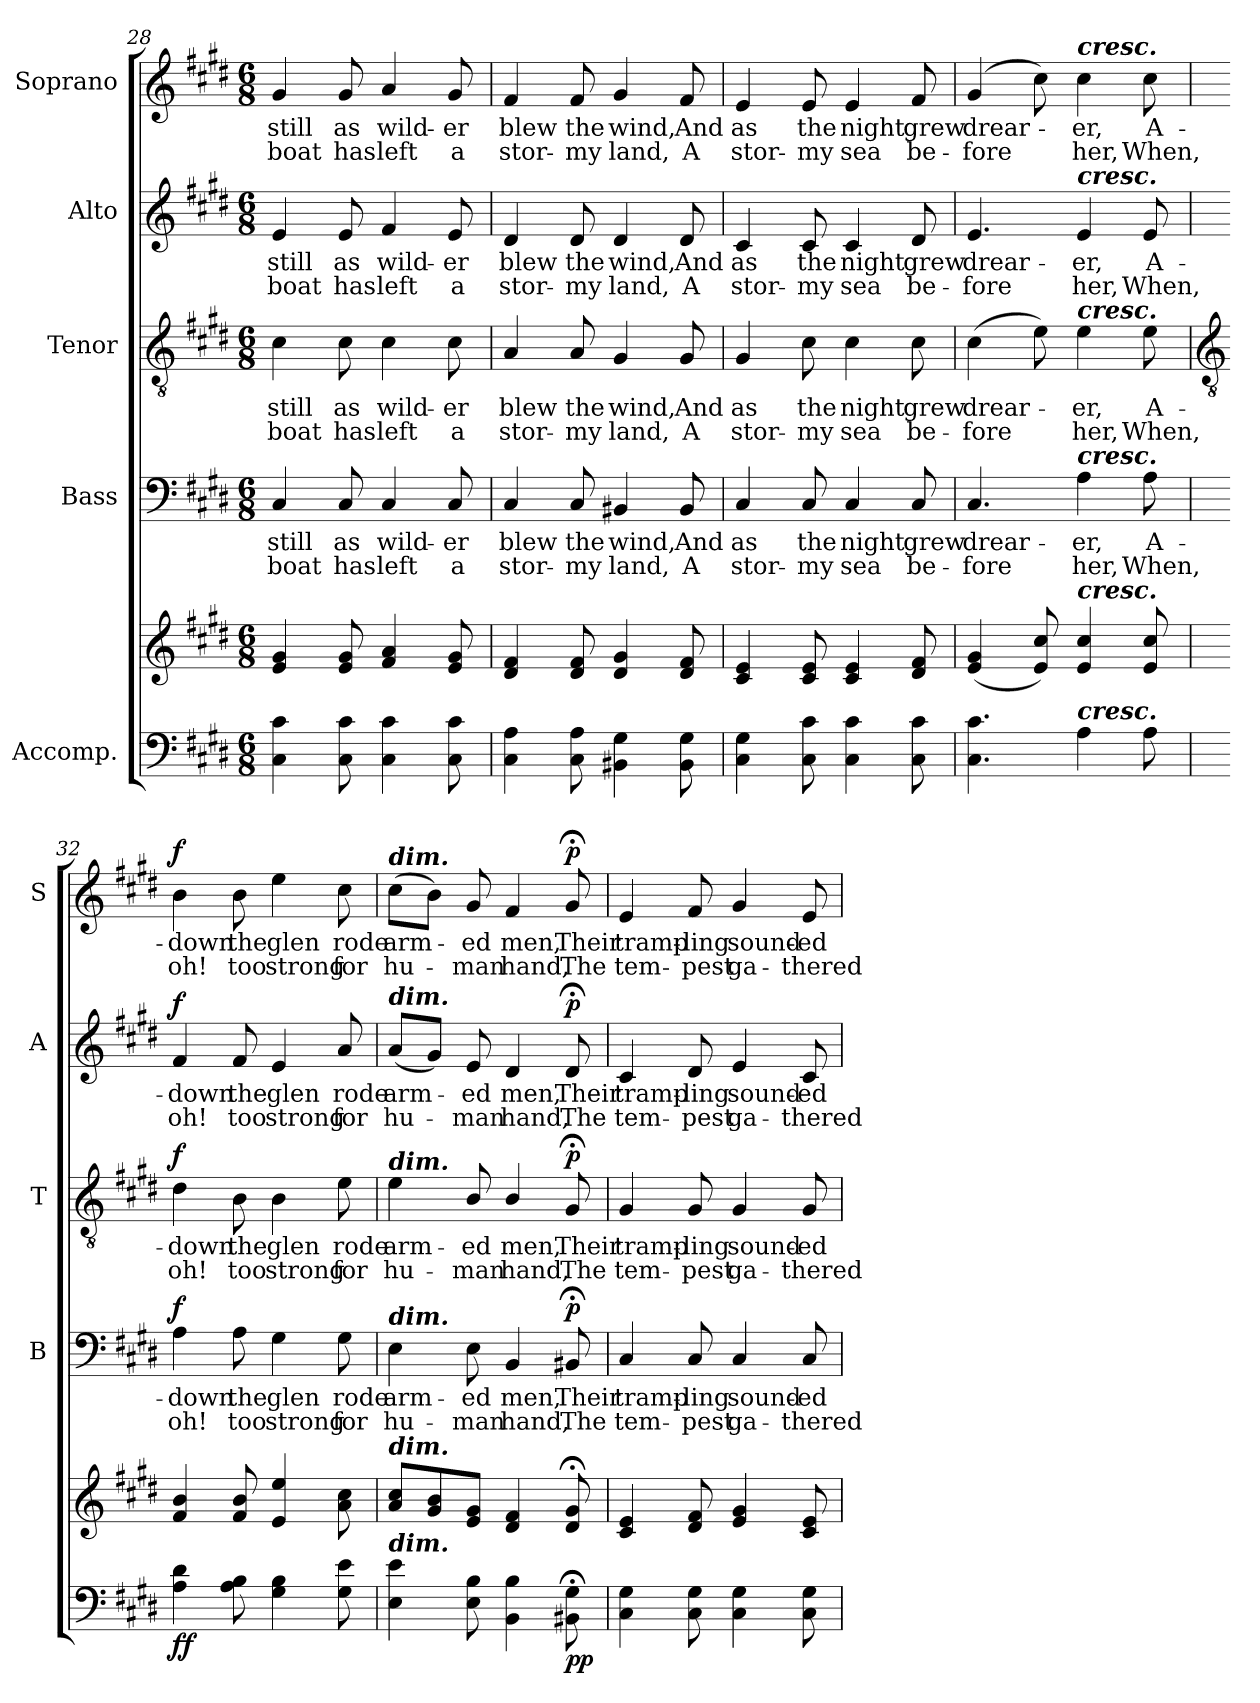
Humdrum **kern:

**kern	**kern	**dynam	**kern	**text	**text	**dynam	**kern	**text	**text	**dynam	**kern	**text	**text	**dynam	**kern	**text	**text	**dynam
*part5	*part5	*part5	*part4	*part4	*part4	*part4	*part3	*part3	*part3	*part3	*part2	*part2	*part2	*part2	*part1	*part1	*part1	*part1
*staff6	*staff5	*staff5/6	*staff4	*staff4	*staff4	*staff4	*staff3	*staff3	*staff3	*staff3	*staff2	*staff2	*staff2	*staff2	*staff1	*staff1	*staff1	*staff1
*I"Accomp.	*	*	*I"Bass	*	*	*	*I"Tenor	*	*	*	*I"Alto	*	*	*	*I"Soprano	*	*	*
*	*	*	*I'B	*	*	*	*I'T	*	*	*	*I'A	*	*	*	*I'S	*	*	*
*clefF4	*clefG2	*	*clefF4	*	*	*	*clefGv2	*	*	*	*clefG2	*	*	*	*clefG2	*	*	*
*k[f#c#g#d#]	*k[f#c#g#d#]	*	*k[f#c#g#d#]	*	*	*	*k[f#c#g#d#]	*	*	*	*k[f#c#g#d#]	*	*	*	*k[f#c#g#d#]	*	*	*
*E:	*E:	*	*E:	*	*	*	*E:	*	*	*	*E:	*	*	*	*E:	*	*	*
*M6/8	*M6/8	*	*M6/8	*	*	*	*M6/8	*	*	*	*M6/8	*	*	*	*M6/8	*	*	*
=28	=28	=28	=28	=28	=28	=28	=28	=28	=28	=28	=28	=28	=28	=28	=28	=28	=28	=28
!	!	!	!	!LO:LY:b	!LO:LY:b	!	!	!LO:LY:b	!LO:LY:b	!	!	!LO:LY:b	!LO:LY:b	!	!	!LO:LY:b	!LO:LY:b	!
4C# 4c#	4e 4g#	.	4C#	still	boat	.	4c#	still	boat	.	4e	still	boat	.	4g#	still	boat	.
!	!	!	!	!LO:LY:b	!LO:LY:b	!	!	!LO:LY:b	!LO:LY:b	!	!	!LO:LY:b	!LO:LY:b	!	!	!LO:LY:b	!LO:LY:b	!
8C# 8c#	8e 8g#	.	8C#	as	has	.	8c#	as	has	.	8e	as	has	.	8g#	as	has	.
!	!	!	!	!LO:LY:b	!LO:LY:b	!	!	!LO:LY:b	!LO:LY:b	!	!	!LO:LY:b	!LO:LY:b	!	!	!LO:LY:b	!LO:LY:b	!
4C# 4c#	4f# 4a	.	4C#	wild-	-left	.	4c#	wild-	-left	.	4f#	wild-	-left	.	4a	wild-	-left	.
!	!	!	!	!LO:LY:b	!LO:LY:b	!	!	!LO:LY:b	!LO:LY:b	!	!	!LO:LY:b	!LO:LY:b	!	!	!LO:LY:b	!LO:LY:b	!
8C# 8c#	8e 8g#	.	8C#	er	a	.	8c#	er	a	.	8e	er	a	.	8g#	er	a	.
=29	=29	=29	=29	=29	=29	=29	=29	=29	=29	=29	=29	=29	=29	=29	=29	=29	=29	=29
!	!	!	!	!LO:LY:b	!LO:LY:b	!	!	!LO:LY:b	!LO:LY:b	!	!	!LO:LY:b	!LO:LY:b	!	!	!LO:LY:b	!LO:LY:b	!
4C# 4A	4d# 4f#	.	4C#	blew	stor-	.	4A	blew	stor-	.	4d#	blew	stor-	.	4f#	blew	stor-	.
!	!	!	!	!LO:LY:b	!LO:LY:b	!	!	!LO:LY:b	!LO:LY:b	!	!	!LO:LY:b	!LO:LY:b	!	!	!LO:LY:b	!LO:LY:b	!
8C# 8A	8d# 8f#	.	8C#	-the	my	.	8A	-the	my	.	8d#	-the	my	.	8f#	-the	my	.
!	!	!	!	!LO:LY:b	!LO:LY:b	!	!	!LO:LY:b	!LO:LY:b	!	!	!LO:LY:b	!LO:LY:b	!	!	!LO:LY:b	!LO:LY:b	!
4BB#X 4G#	4d# 4g#	.	4BB#X	wind,	land,	.	4G#	wind,	land,	.	4d#	wind,	land,	.	4g#	wind,	land,	.
!	!	!	!	!LO:LY:b	!LO:LY:b	!	!	!LO:LY:b	!LO:LY:b	!	!	!LO:LY:b	!LO:LY:b	!	!	!LO:LY:b	!LO:LY:b	!
8BB# 8G#	8d# 8f#	.	8BB#	And	A	.	8G#	And	A	.	8d#	And	A	.	8f#	And	A	.
=30	=30	=30	=30	=30	=30	=30	=30	=30	=30	=30	=30	=30	=30	=30	=30	=30	=30	=30
!	!	!	!	!LO:LY:b	!LO:LY:b	!	!	!LO:LY:b	!LO:LY:b	!	!	!LO:LY:b	!LO:LY:b	!	!	!LO:LY:b	!LO:LY:b	!
4C# 4G#	4c# 4e	.	4C#	as	stor-	.	4G#	as	stor-	.	4c#	as	stor-	.	4e	as	stor-	.
!	!	!	!	!LO:LY:b	!LO:LY:b	!	!	!LO:LY:b	!LO:LY:b	!	!	!LO:LY:b	!LO:LY:b	!	!	!LO:LY:b	!LO:LY:b	!
8C# 8c#	8c# 8e	.	8C#	-the	my	.	8c#	-the	my	.	8c#	-the	my	.	8e	-the	my	.
!	!	!	!	!LO:LY:b	!LO:LY:b	!	!	!LO:LY:b	!LO:LY:b	!	!	!LO:LY:b	!LO:LY:b	!	!	!LO:LY:b	!LO:LY:b	!
4C# 4c#	4c# 4e	.	4C#	night	sea	.	4c#	night	sea	.	4c#	night	sea	.	4e	night	sea	.
!	!	!	!	!LO:LY:b	!LO:LY:b	!	!	!LO:LY:b	!LO:LY:b	!	!	!LO:LY:b	!LO:LY:b	!	!	!LO:LY:b	!LO:LY:b	!
8C# 8c#	8d# 8f#	.	8C#	grew	be-	.	8c#	grew	be-	.	8d#	grew	be-	.	8f#	grew	be-	.
=31	=31	=31	=31	=31	=31	=31	=31	=31	=31	=31	=31	=31	=31	=31	=31	=31	=31	=31
!	!	!	!	!LO:LY:b	!LO:LY:b	!	!	!LO:LY:b	!LO:LY:b	!	!	!LO:LY:b	!LO:LY:b	!	!	!LO:LY:b	!LO:LY:b	!
4.C# 4.c#	(<4e 4g#	.	4.C#	-drear-	-fore	.	(>4c#	-drear-	fore	.	4.e	-drear-	-fore	.	(<4g#	-drear-	fore	.
.	8e 8cc#)	.	.	.	.	.	8e)	.	.	.	.	.	.	.	8cc#)	.	.	.
!	!	!	!	!	!	!	!	!	!	!	!	!	!	!	!LO:TX:a:Bi:t=cresc.	!	!	!
!	!	!	!	!	!	!	!	!	!	!	!LO:TX:a:Bi:t=cresc.	!	!	!	!	!	!	!
!	!	!	!	!	!	!	!LO:TX:a:Bi:t=cresc.	!	!	!	!	!	!	!	!	!	!	!
!	!	!	!LO:TX:a:Bi:t=cresc.	!	!	!	!	!	!	!	!	!	!	!	!	!	!	!
!	!LO:TX:a:Bi:t=cresc.	!	!	!	!	!	!	!	!	!	!	!	!	!	!	!	!	!
!LO:TX:a:Bi:t=cresc.	!	!	!	!	!	!	!	!	!	!	!	!	!	!	!	!	!	!
!	!	!	!	!LO:LY:b	!LO:LY:b	!	!	!LO:LY:b	!LO:LY:b	!	!	!LO:LY:b	!LO:LY:b	!	!	!LO:LY:b	!LO:LY:b	!
4A	4e 4cc#	.	4A	er,	her,	.	4e	er,	her,	.	4e	er,	her,	.	4cc#	er,	her,	.
!	!	!	!	!LO:LY:b	!LO:LY:b	!	!	!LO:LY:b	!LO:LY:b	!	!	!LO:LY:b	!LO:LY:b	!	!	!LO:LY:b	!LO:LY:b	!
8A	8e 8cc#	.	8A	A-	-When,	.	8e	A-	-When,	.	8e	A-	-When,	.	8cc#	A-	-When,	.
!!LO:LB:g=z
=32	=32	=32	=32	=32	=32	=32	=32	=32	=32	=32	=32	=32	=32	=32	=32	=32	=32	=32
*	*	*	*	*	*	*	*clefGv2	*	*	*	*	*	*	*	*	*	*	*
!	!	!LO:DY:b=2	!	!LO:LY:b	!LO:LY:b	!	!	!LO:LY:b	!LO:LY:b	!	!	!LO:LY:b	!LO:LY:b	!	!	!LO:LY:b	!LO:LY:b	!
!	!	!LO:DY:n=1:b	!	!	!	!LO:DY:b	!	!	!	!LO:DY:b	!	!	!	!LO:DY:b	!	!	!	!LO:DY:b
4A 4d#	4f# 4b	f f	4A	down	oh!	f	4d#	down	oh!	f	4f#	down	oh!	f	4b	down	oh!	f
!	!	!	!	!LO:LY:b	!LO:LY:b	!	!	!LO:LY:b	!LO:LY:b	!	!	!LO:LY:b	!LO:LY:b	!	!	!LO:LY:b	!LO:LY:b	!
8A 8B	8f# 8b	.	8A	the	too	.	8B	the	too	.	8f#	the	too	.	8b	the	too	.
!	!	!	!	!LO:LY:b	!LO:LY:b	!	!	!LO:LY:b	!LO:LY:b	!	!	!LO:LY:b	!LO:LY:b	!	!	!LO:LY:b	!LO:LY:b	!
4G# 4B	4e 4ee	.	4G#	glen	strong	.	4B	glen	strong	.	4e	glen	strong	.	4ee	glen	strong	.
!	!	!	!	!LO:LY:b	!LO:LY:b	!	!	!LO:LY:b	!LO:LY:b	!	!	!LO:LY:b	!LO:LY:b	!	!	!LO:LY:b	!LO:LY:b	!
8G# 8e	8a 8cc#	.	8G#	rode	for	.	8e	rode	for	.	8a	rode	for	.	8cc#	rode	for	.
=33	=33	=33	=33	=33	=33	=33	=33	=33	=33	=33	=33	=33	=33	=33	=33	=33	=33	=33
!	!	!	!	!	!	!	!	!	!	!	!	!	!	!	!LO:TX:a:Bi:t=dim.	!	!	!
!	!	!	!	!	!	!	!	!	!	!	!LO:TX:a:Bi:t=dim.	!	!	!	!	!	!	!
!	!	!	!	!	!	!	!LO:TX:a:Bi:t=dim.	!	!	!	!	!	!	!	!	!	!	!
!	!	!	!LO:TX:a:Bi:t=dim.	!	!	!	!	!	!	!	!	!	!	!	!	!	!	!
!	!LO:TX:a:Bi:t=dim.	!	!	!	!	!	!	!	!	!	!	!	!	!	!	!	!	!
!LO:TX:a:Bi:t=dim.	!	!	!	!	!	!	!	!	!	!	!	!	!	!	!	!	!	!
!	!	!	!	!LO:LY:b	!LO:LY:b	!	!	!LO:LY:b	!LO:LY:b	!	!	!LO:LY:b	!LO:LY:b	!	!	!LO:LY:b	!LO:LY:b	!
4E 4e	8a 8cc#L	.	4E	arm-	-hu-	.	4e	arm-	-hu-	.	(<8aL	arm-	hu-	.	(>8cc#L	arm-	hu-	.
.	8g# 8b	.	.	.	.	.	.	.	.	.	8g#J)	.	.	.	8bJ)	.	.	.
!	!	!	!	!LO:LY:b	!LO:LY:b	!	!	!LO:LY:b	!LO:LY:b	!	!	!LO:LY:b	!LO:LY:b	!	!	!LO:LY:b	!LO:LY:b	!
8E 8B	8e 8g#J	.	8E	-ed	man	.	8B/	-ed	man	.	8e	ed	man	.	8g#	ed	man	.
!	!	!	!	!LO:LY:b	!LO:LY:b	!	!	!LO:LY:b	!LO:LY:b	!	!	!LO:LY:b	!LO:LY:b	!	!	!LO:LY:b	!LO:LY:b	!
4BB 4B	4d# 4f#	.	4BB	men,	hand,	.	4B/	men,	hand,	.	4d#	men,	hand,	.	4f#	men,	hand,	.
!	!	!LO:DY:b=2	!	!LO:LY:b	!LO:LY:b	!	!	!LO:LY:b	!LO:LY:b	!	!	!LO:LY:b	!LO:LY:b	!	!	!LO:LY:b	!LO:LY:b	!
!	!	!LO:DY:n=1:b	!	!	!	!LO:DY:b	!	!	!	!LO:DY:b	!	!	!	!LO:DY:b	!	!	!	!LO:DY:b
8BB#X;< 8G#;<	8d#;< 8g#;<	p p	8BB#X;<	Their	The	p	8G#;<	Their	The	p	8d#;<	Their	The	p	8g#;<	Their	The	p
=34	=34	=34	=34	=34	=34	=34	=34	=34	=34	=34	=34	=34	=34	=34	=34	=34	=34	=34
!	!	!	!	!LO:LY:b	!LO:LY:b	!	!	!LO:LY:b	!LO:LY:b	!	!	!LO:LY:b	!LO:LY:b	!	!	!LO:LY:b	!LO:LY:b	!
4C# 4G#	4c# 4e	.	4C#	tramp-	-tem-	.	4G#	tramp-	-tem-	.	4c#	tramp-	-tem-	.	4e	tramp-	-tem-	.
!	!	!	!	!LO:LY:b	!LO:LY:b	!	!	!LO:LY:b	!LO:LY:b	!	!	!LO:LY:b	!LO:LY:b	!	!	!LO:LY:b	!LO:LY:b	!
8C# 8G#	8d# 8f#	.	8C#	-ling	pest	.	8G#	-ling	pest	.	8d#	-ling	pest	.	8f#	-ling	pest	.
!	!	!	!	!LO:LY:b	!LO:LY:b	!	!	!LO:LY:b	!LO:LY:b	!	!	!LO:LY:b	!LO:LY:b	!	!	!LO:LY:b	!LO:LY:b	!
4C# 4G#	4e 4g#	.	4C#	sound-	-ga-	.	4G#	sound-	-ga-	.	4e	sound-	-ga-	.	4g#	sound-	-ga-	.
!	!	!	!	!LO:LY:b	!LO:LY:b	!	!	!LO:LY:b	!LO:LY:b	!	!	!LO:LY:b	!LO:LY:b	!	!	!LO:LY:b	!LO:LY:b	!
8C# 8G#	8c# 8e	.	8C#	-ed	thered	.	8G#	-ed	thered	.	8c#	-ed	thered	.	8e	-ed	thered	.
=	=	=	=	=	=	=	=	=	=	=	=	=	=	=	=	=	=	=
*-	*-	*-	*-	*-	*-	*-	*-	*-	*-	*-	*-	*-	*-	*-	*-	*-	*-	*-
